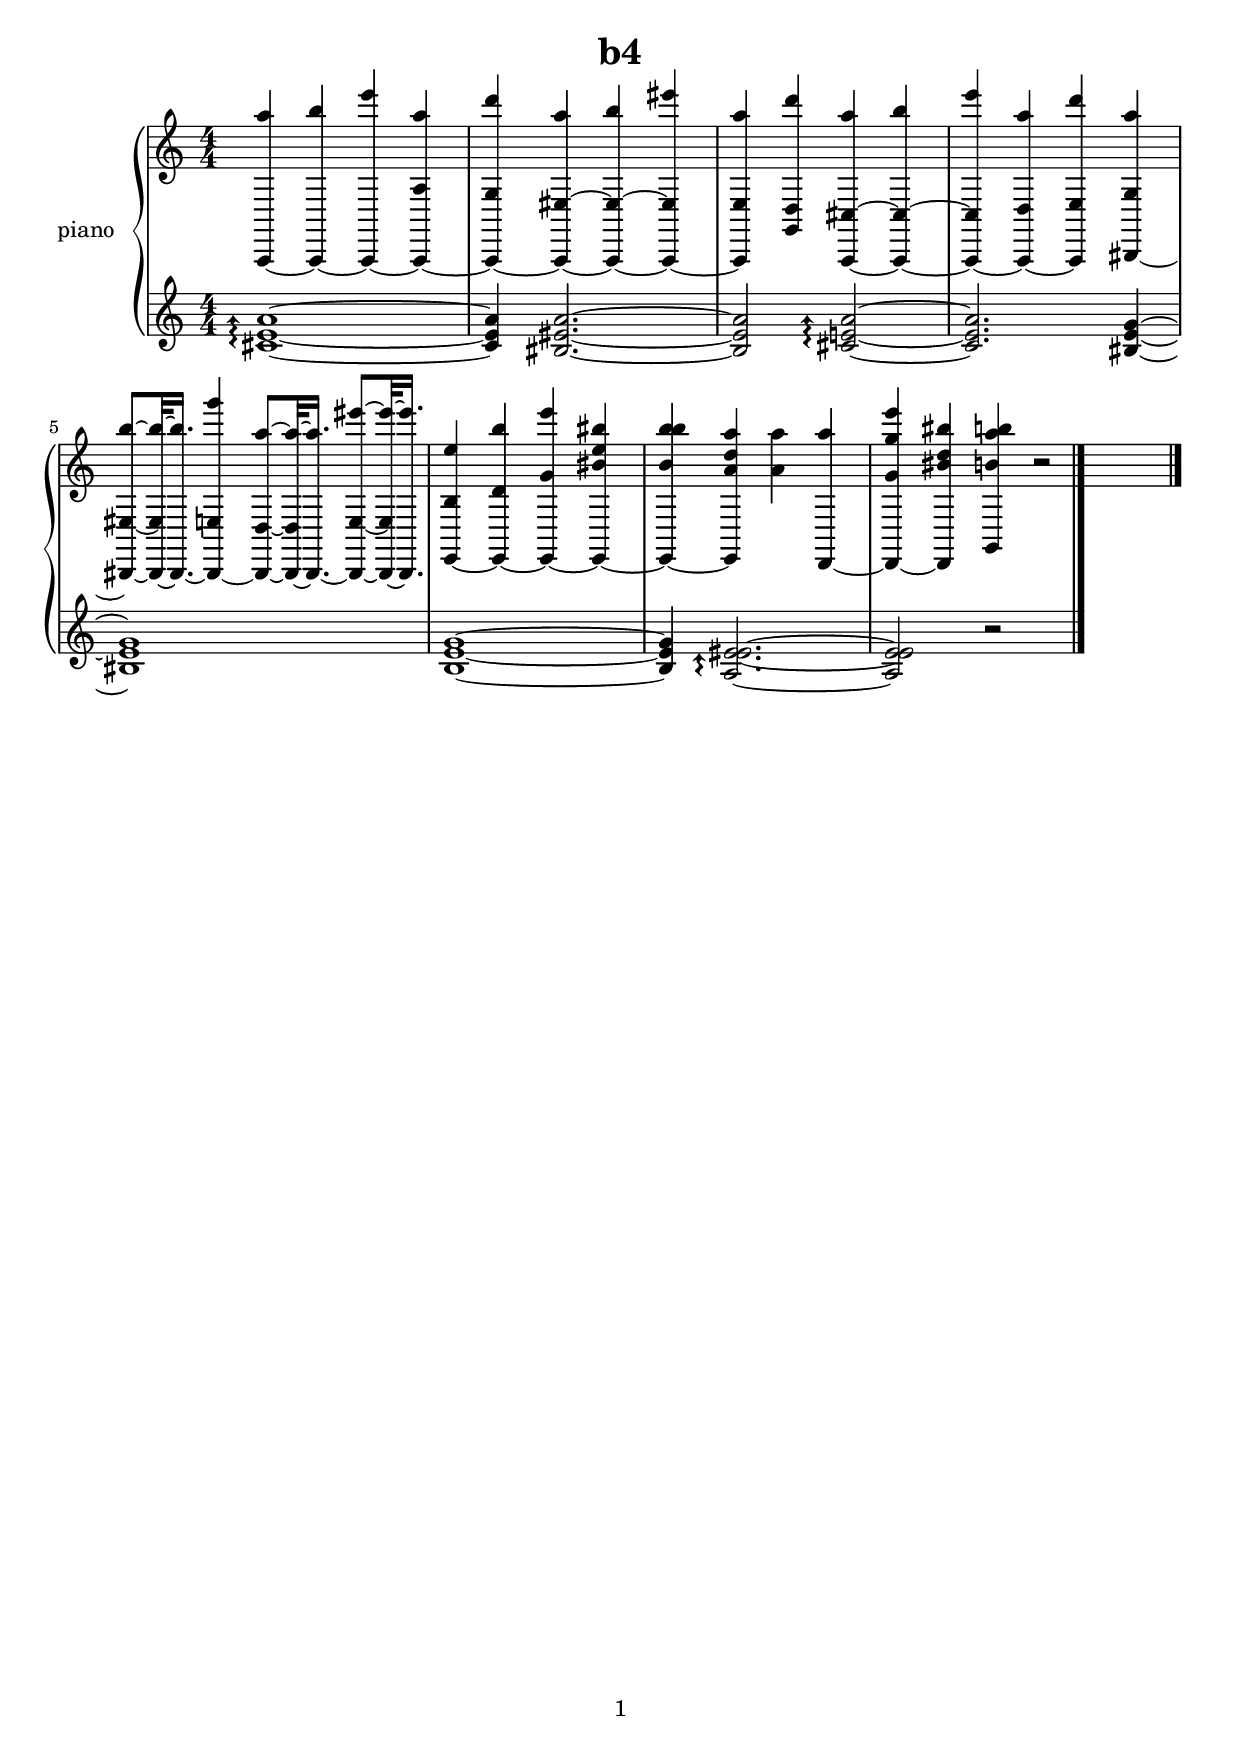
\version "2.14.2"
\language "english"
\header { title = "b4" tagline = "" }

\paper {
print-page-number = ##t
print-first-page-number = ##t
oddHeaderMarkup = \markup \null
evenHeaderMarkup = \markup \null
oddFooterMarkup = \markup {
\fill-line {
    \on-the-fly #print-page-number-check-first
    \fromproperty #'page:page-number-string
    }
}
evenFooterMarkup = \oddFooterMarkup
}

\score {
<<
\new PianoStaff <<
\set PianoStaff.instrumentName = "piano"
\set PianoStaff.shortInstrumentName = ""
\new Staff = "up" {
\set Staff.pedalSustainStyle = #'mixed
\numericTimeSignature
\set Staff.printKeyCancellation = ##f
{
\time 4/4 \key c \major <a,,~ a''>4 <a,,~ b''>4 <a,,~ e'''>4 <a,,~ a'' a>4 | % 1
  <a,,~ d''' g>4 <a,,~ a'' es~>4 <a,,~ es~ b''>4 <a,,~ es es'''>4 | % 2
  <a,, a'' e>4 <g, d''' d>4 <a,,~ a'' cs~>4 <a,,~ cs~ b''>4 | % 3
  <a,,~ cs e'''>4 <a,,~ a'' d>4 <a,, d''' e>4 <bs,,~ a'' g>4 | % 4
  <bs,,~ b''~ es~>8 <bs,,~ b''~ es>32 <bs,,~ b''>16. <bs,,~ g''' e>4 <bs,,~ a''~ d~>8 <bs,,~ a''~ d>32 <bs,,~ a''>16. <bs,,~ es'''~ e~>8 <bs,,~ es'''~ e>32 <bs,, es'''>16. | % 5
  <e,~ e'' b>4 <e,~ b'' d'>4 <e,~ e''' g'>4 <e,~ e'' bs'' bs'>4 | % 6
  <e,~ b'' b'' b'>4 <e, d'' a''~ a'~>4 <<
  \new Voice { \voiceTwo
  <a'' a'>4 } >> \oneVoice
  <d,~ a''>4 <d,~ e''' g'' g'>4 | % 7
  <d, d'' bs'' bs'>4 <g, a'' b'' b'>4 r2 \bar "|." } }
\new Staff = "down" {
\set Staff.pedalSustainStyle = #'mixed
\numericTimeSignature
\set Staff.printKeyCancellation = ##f
{
\time 4/4 \key c \major \arpeggioArrowUp<cs'~ e'~ a'~>1\arpeggio | % 1
  <cs' e' a'>4 <bs~ es'~ a'~>2. | % 2
  <bs es' a'>2 \arpeggioArrowUp<cs'~ e'~ a'~>2\arpeggio | % 3
  <cs' e' a'>2. <bs~ e'~ g'~>4 | % 4
  <bs e' g'>1 | % 5
  <e'~ b~ g'~>1 | % 6
  <e' b g'>4 \arpeggioArrowUp<e'~ es'~ a~>2.\arpeggio | % 7
  <e' es' a>2 r2 \bar "|." } }
>>
>>
}

